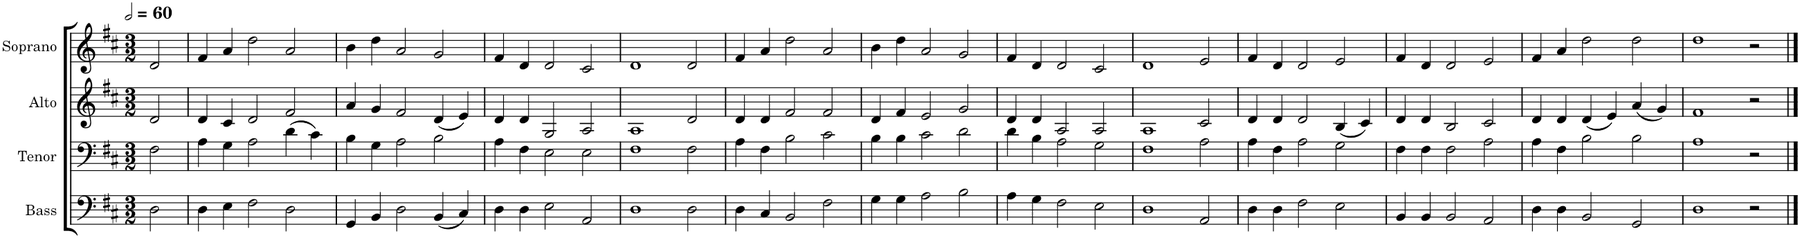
**kern	**kern	**kern	**kern
*part4	*part3	*part2	*part1
*staff4	*staff3	*staff2	*staff1
*I"Bass	*I"Tenor	*I"Alto	*I"Soprano
*I'B.	*I'T.	*I'A.	*I'S.
*clefF4	*clefF4	*clefG2	*clefG2
*k[f#c#]	*k[f#c#]	*k[f#c#]	*k[f#c#]
*M3/2	*M3/2	*M3/2	*M3/2
*MM120	*MM120	*MM120	*MM120
=	=	=	=
2D\	2F#\	2d/	2d/
=1	=1	=1	=1
4D\	4A\	4d/	4f#/
4E\	4G\	4c#/	4a/
2F#\	2A\	2d/	2dd\
2D\	(4d\	2f#/	2a/
.	4c#\)	.	.
=2	=2	=2	=2
4GG/	4B\	4a/	4b\
4BB/	4G\	4g/	4dd\
2D\	2A\	2f#/	2a/
(4BB/	2B\	(4d/	2g/
4C#/)	.	4e/)	.
=3	=3	=3	=3
4D\	4A\	4d/	4f#/
4D\	4F#\	4d/	4d/
2E\	2E\	2G/	2d/
2AA/	2E\	2A/	2c#/
=4	=4	=4	=4
1D	1F#	1A	1d
2D\	2F#\	2d/	2d/
=5	=5	=5	=5
4D\	4A\	4d/	4f#/
4C#/	4F#\	4d/	4a/
2BB/	2B\	2f#/	2dd\
2F#\	2c#\	2f#/	2a/
=6	=6	=6	=6
4G\	4B\	4d/	4b\
4G\	4B\	4f#/	4dd\
2A\	2c#\	2e/	2a/
2B\	2d\	2g/	2g/
=7	=7	=7	=7
4A\	4d\	4d/	4f#/
4G\	4B\	4d/	4d/
2F#\	2A\	2A/	2d/
2E\	2G\	2A/	2c#/
=8	=8	=8	=8
1D	1F#	1A	1d
2AA/	2A\	2c#/	2e/
=9	=9	=9	=9
4D\	4A\	4d/	4f#/
4D\	4F#\	4d/	4d/
2F#\	2A\	2d/	2d/
2E\	2G\	(4B/	2e/
.	.	4c#/)	.
=10	=10	=10	=10
4BB/	4F#\	4d/	4f#/
4BB/	4F#\	4d/	4d/
2BB/	2F#\	2B/	2d/
2AA/	2A\	2c#/	2e/
=11	=11	=11	=11
4D\	4A\	4d/	4f#/
4D\	4F#\	4d/	4a/
2BB/	2B\	(4d/	2dd\
.	.	4e/)	.
2GG/	2B\	(4a/	2dd\
.	.	4g/)	.
=12	=12	=12	=12
1D	1A	1f#	1dd
2r	2r	2r	2r
==	==	==	==
*-	*-	*-	*-
